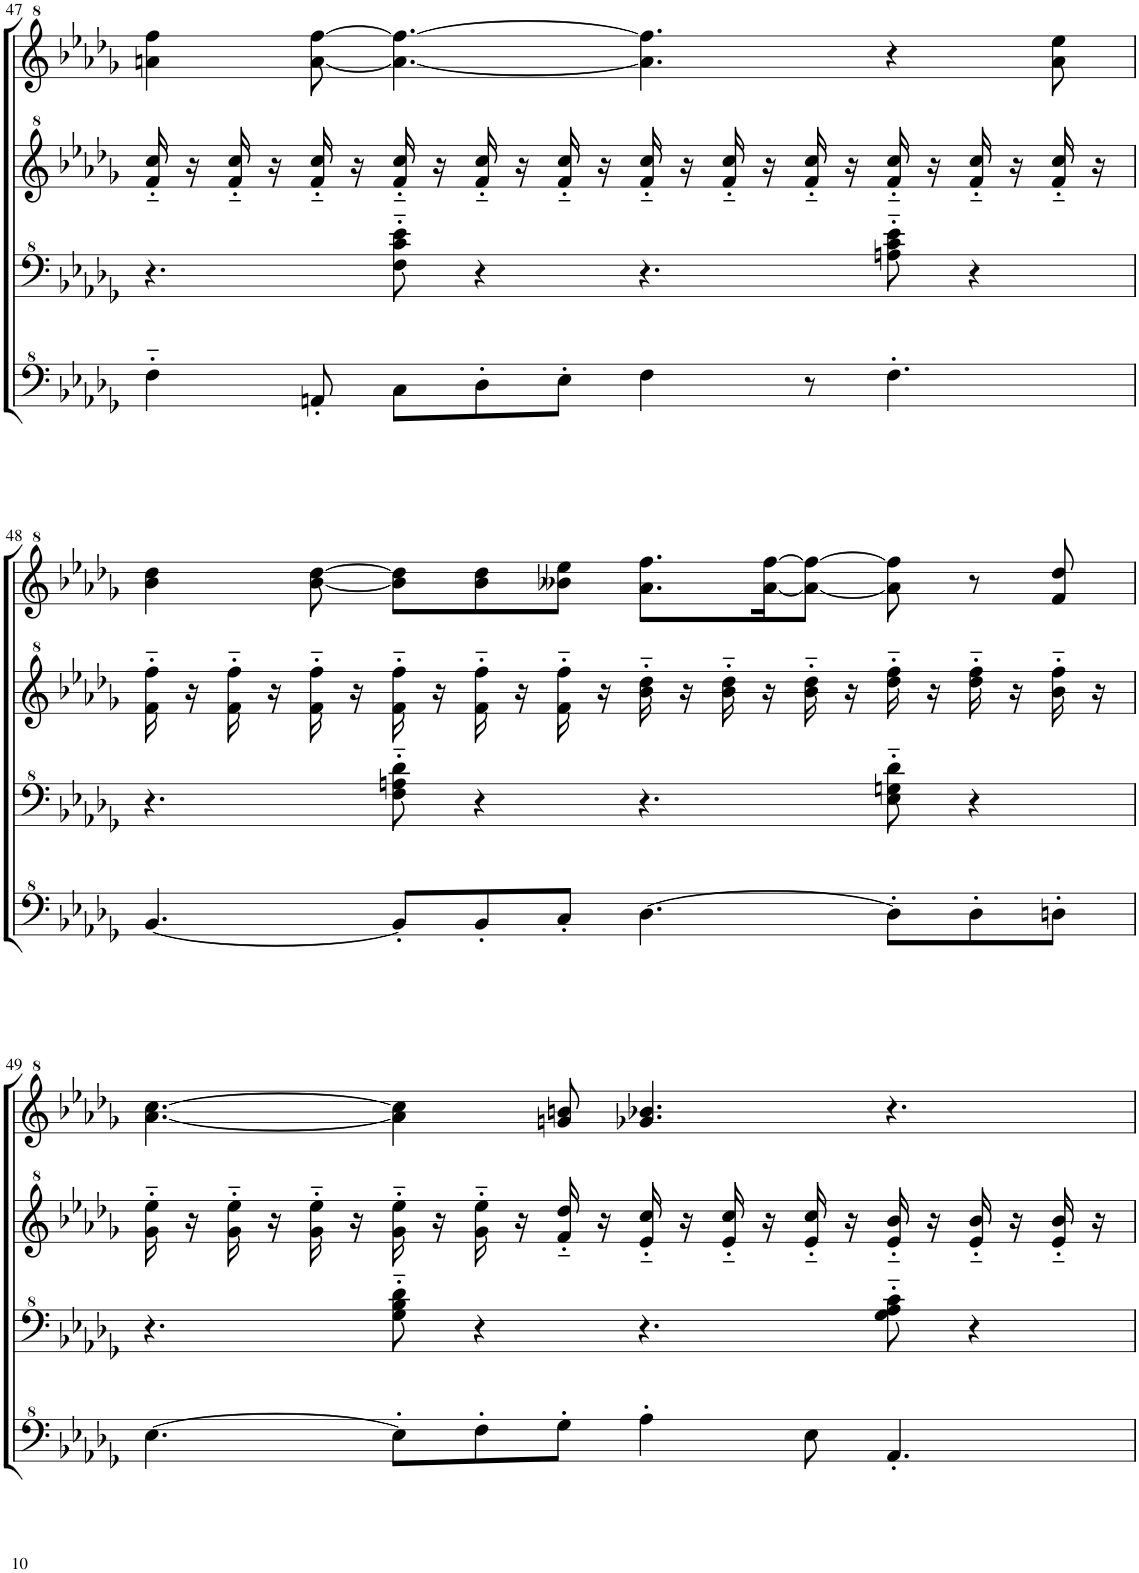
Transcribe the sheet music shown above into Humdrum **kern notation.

**kern	**kern	**kern	**kern
*part1	*part1	*part1	*part1
*staff4	*staff3	*staff2	*staff1
*I"Model III	*	*	*
!!LO:PB:g=z
*clefF^4	*clefF^4	*clefG^2	*clefG^2
*k[b-e-a-d-g-]	*k[b-e-a-d-g-]	*k[b-e-a-d-g-]	*k[b-e-a-d-g-]
*M12/8	*M12/8	*M12/8	*M12/8
=47	=47	=47	=47
4f'~\	4.r	16ff/'~ 16ccc/'~	4aan\ 4fff\
.	.	16r	.
.	.	16ff/'~ 16ccc/'~	.
.	.	16r	.
8An'/	.	16ff/'~ 16ccc/'~	[8aa\ [8fff\
.	.	16r	.
8c\L	8f\'~ 8cc\'~ 8ee-\'~	16ff/'~ 16ccc/'~	4.aa\_ 4.fff\_
.	.	16r	.
8d-'\	4r	16ff/'~ 16ccc/'~	.
.	.	16r	.
8e-'\J	.	16ff/'~ 16ccc/'~	.
.	.	16r	.
4f\	4.r	16ff/'~ 16ccc/'~	4.aa\] 4.fff\]
.	.	16r	.
.	.	16ff/'~ 16ccc/'~	.
.	.	16r	.
8r	.	16ff/'~ 16ccc/'~	.
.	.	16r	.
4.f'\	8an\'~ 8cc\'~ 8ee-\'~	16ff/'~ 16ccc/'~	4r
.	.	16r	.
.	4r	16ff/'~ 16ccc/'~	.
.	.	16r	.
.	.	16ff/'~ 16ccc/'~	8aa\ 8eee-\
.	.	16r	.
!!LO:LB:g=z
=48	=48	=48	=48
[4.B-/	4.r	16ff\'~ 16fff\'~	4bb-\ 4ddd-\
.	.	16r	.
.	.	16ff\'~ 16fff\'~	.
.	.	16r	.
.	.	16ff\'~ 16fff\'~	[8bb-\ [8ddd-\
.	.	16r	.
8B-'/L]	8f\'~ 8an\'~ 8dd-\'~	16ff\'~ 16fff\'~	8bb-\] 8ddd-\]L
.	.	16r	.
8B-'/	4r	16ff\'~ 16fff\'~	8bb-\ 8ddd-\
.	.	16r	.
8c'/J	.	16ff\'~ 16fff\'~	8bb--X\ 8eee-\J
.	.	16r	.
[4.d-\	4.r	16bb-\'~ 16ddd-\'~	8.aa-\ 8.fff\L
.	.	16r	.
.	.	16bb-\'~ 16ddd-\'~	.
.	.	16r	[16aa-\ [16fff\K
.	.	16bb-\'~ 16ddd-\'~	8aa-\_ 8fff\_J
.	.	16r	.
8d-'\L]	8e-\'~ 8gn\'~ 8dd-\'~	16ddd-\'~ 16fff\'~	8aa-\] 8fff\]
.	.	16r	.
8d-'\	4r	16ddd-\'~ 16fff\'~	8r
.	.	16r	.
8dn'\J	.	16bb-\'~ 16fff\'~	8ff/ 8ddd-/
.	.	16r	.
!!LO:LB:g=z
=49	=49	=49	=49
[4.e-\	4.r	16gg-\'~ 16eee-\'~	[4.aa-\ [4.ccc\
.	.	16r	.
.	.	16gg-\'~ 16eee-\'~	.
.	.	16r	.
.	.	16gg-\'~ 16eee-\'~	.
.	.	16r	.
8e-'\L]	8g-\'~ 8b-\'~ 8dd-\'~	16gg-\'~ 16eee-\'~	4aa-\] 4ccc\]
.	.	16r	.
8f'\	4r	16gg-\'~ 16eee-\'~	.
.	.	16r	.
8g-'\J	.	16ff/'~ 16ddd-/'~	8ggn/ 8bbn/
.	.	16r	.
4a-'\	4.r	16ee-/'~ 16ccc/'~	4.gg-X/ 4.bb-X/
.	.	16r	.
.	.	16ee-/'~ 16ccc/'~	.
.	.	16r	.
8e-\	.	16ee-/'~ 16ccc/'~	.
.	.	16r	.
4.A-'/	8g-\'~ 8a-\'~ 8cc\'~	16ee-/'~ 16bb-/'~	4.r
.	.	16r	.
.	4r	16ee-/'~ 16bb-/'~	.
.	.	16r	.
.	.	16ee-/'~ 16bb-/'~	.
.	.	16r	.
=	=	=	=
*-	*-	*-	*-
